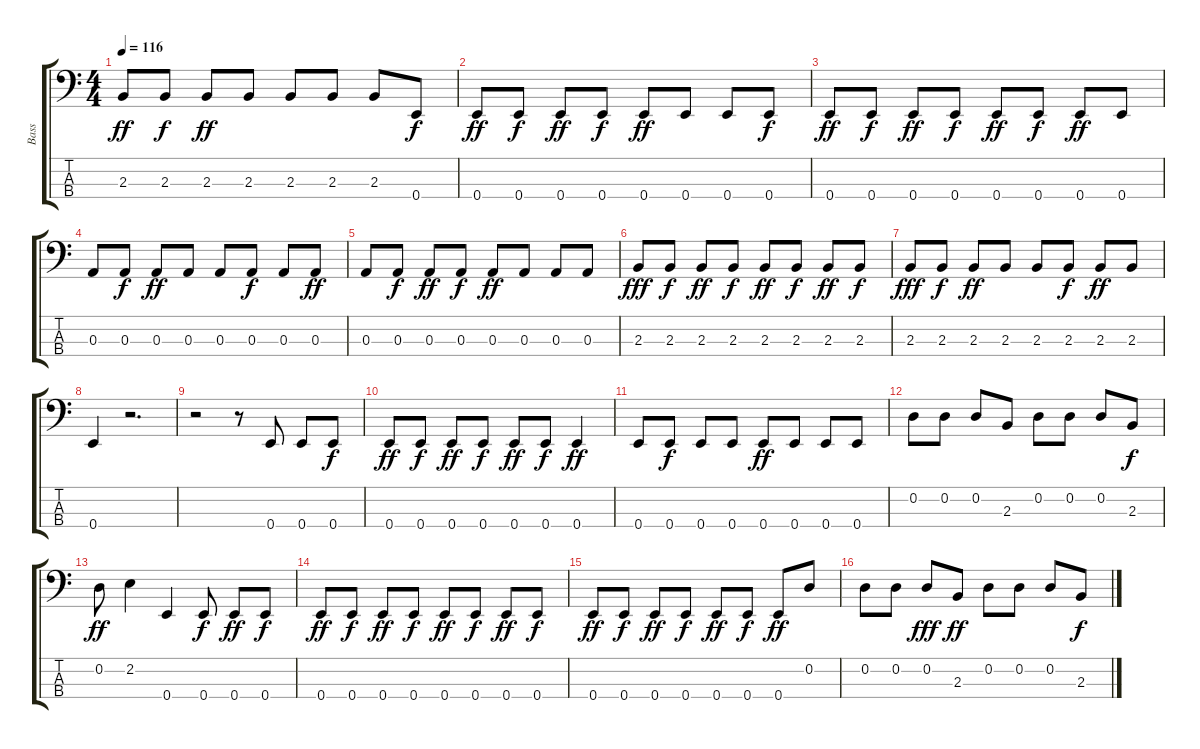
\track ("Bass" "Bass") {instrument electricbassfinger}
\staff {score tabs}
\tuning (G2 D2 A1 E1) {hide}
\ts (4 4)
\tempo 116
\clef f4
\ks c
2.3.8{dy ff} 2.3.8{dy f} 2.3.8{dy ff} 2.3.8 2.3.8 2.3.8 2.3.8 0.4.8{dy f} |
0.4.8{dy ff} 0.4.8{dy f} 0.4.8{dy ff} 0.4.8{dy f} 0.4.8{dy ff} 0.4.8 0.4.8 0.4.8{dy f} |
0.4.8{dy ff} 0.4.8{dy f} 0.4.8{dy ff} 0.4.8{dy f} 0.4.8{dy ff} 0.4.8{dy f} 0.4.8{dy ff} 0.4.8 |
0.3.8 0.3.8{dy f} 0.3.8{dy ff} 0.3.8 0.3.8 0.3.8{dy f} 0.3.8 0.3.8{dy ff} |
0.3.8 0.3.8{dy f} 0.3.8{dy ff} 0.3.8{dy f} 0.3.8{dy ff} 0.3.8 0.3.8 0.3.8 |
2.3.8{dy fff} 2.3.8{dy f} 2.3.8{dy ff} 2.3.8{dy f} 2.3.8{dy ff} 2.3.8{dy f} 2.3.8{dy ff} 2.3.8{dy f} |
2.3.8{dy fff} 2.3.8{dy f} 2.3.8{dy ff} 2.3.8 2.3.8 2.3.8{dy f} 2.3.8{dy ff} 2.3.8 |
0.4.4 r.2{d} |
r.2 r.8 0.4.8 0.4.8 0.4.8{dy f} |
0.4.8{dy ff} 0.4.8{dy f} 0.4.8{dy ff} 0.4.8{dy f} 0.4.8{dy ff} 0.4.8{dy f} 0.4.4{dy ff} |
0.4.8 0.4.8{dy f} 0.4.8 0.4.8 0.4.8{dy ff} 0.4.8 0.4.8 0.4.8 |
0.2.8 0.2.8 0.2.8 2.3.8 0.2.8 0.2.8 0.2.8 2.3.8{dy f} |
0.2.8{dy ff} 2.2.4 0.4.4 0.4.8{dy f} 0.4.8{dy ff} 0.4.8{dy f} |
0.4.8{dy ff} 0.4.8{dy f} 0.4.8{dy ff} 0.4.8{dy f} 0.4.8{dy ff} 0.4.8{dy f} 0.4.8{dy ff} 0.4.8{dy f} |
0.4.8{dy ff} 0.4.8{dy f} 0.4.8{dy ff} 0.4.8{dy f} 0.4.8{dy ff} 0.4.8{dy f} 0.4.8{dy ff} 0.2.8 |
0.2.8 0.2.8 0.2.8{dy fff} 2.3.8{dy ff} 0.2.8 0.2.8 0.2.8 2.3.8{dy f}
